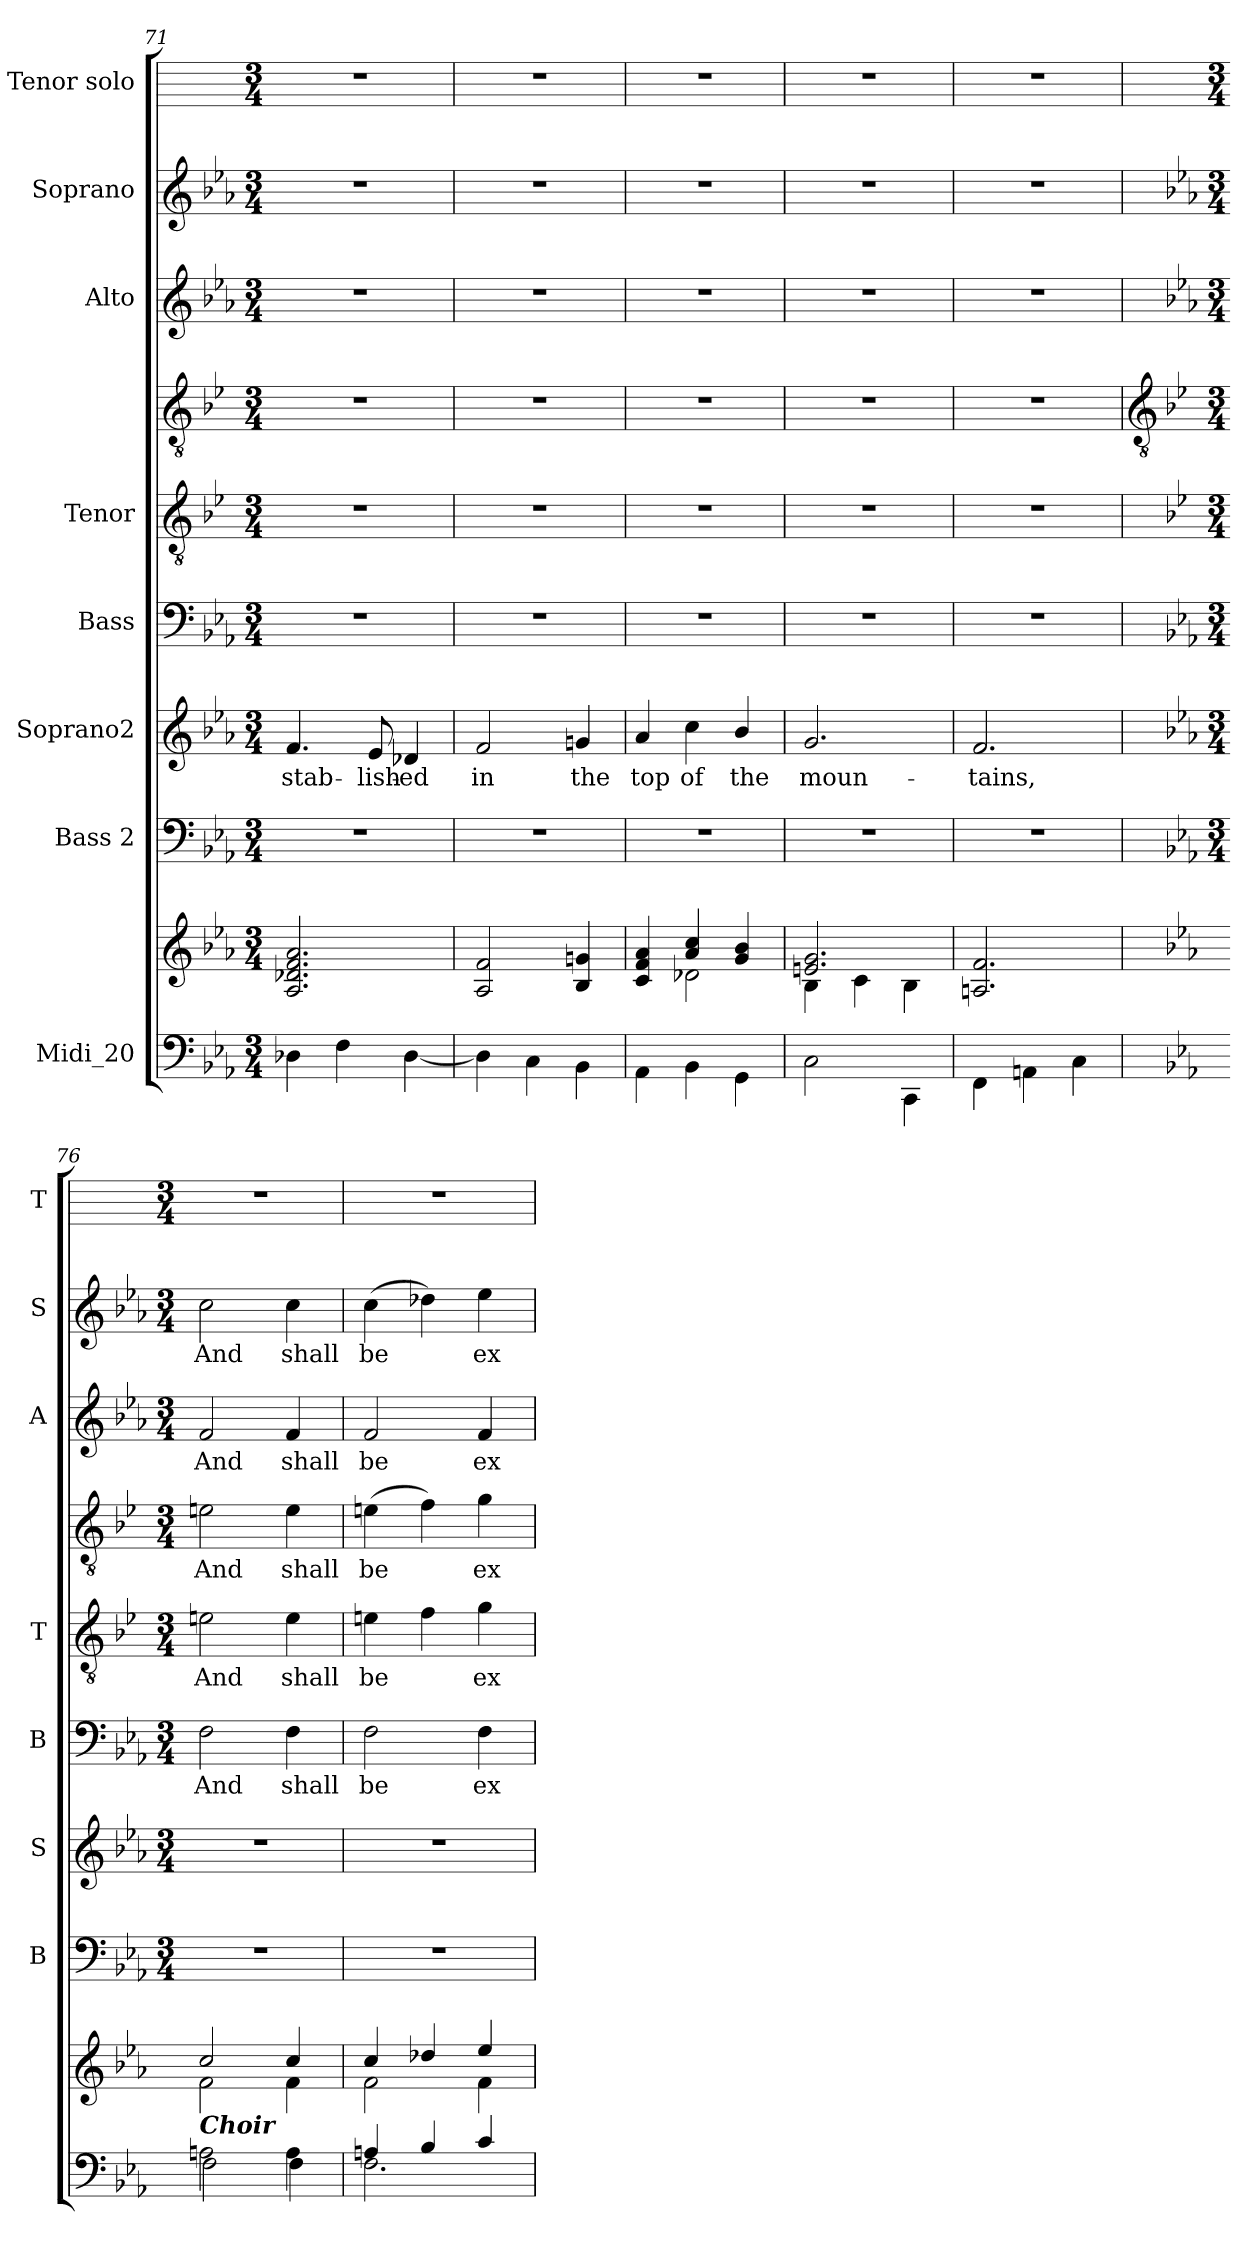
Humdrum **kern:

**kern	**kern	**kern	**kern	**text	**kern	**text	**kern	**text	**kern	**text	**kern	**text	**kern	**text	**kern
*part8	*part8	*part7	*part6	*part6	*part5	*part5	*part4	*part4	*part4	*part4	*part3	*part3	*part2	*part2	*part1
*staff10	*staff9	*staff8	*staff7	*staff7	*staff6	*staff6	*staff5	*staff5	*staff4	*staff4	*staff3	*staff3	*staff2	*staff2	*staff1
*I"Midi_20	*	*I"Bass 2	*I"Soprano2	*	*I"Bass	*	*I"Tenor	*	*	*	*I"Alto	*	*I"Soprano	*	*I"Tenor solo
*	*	*I'B	*I'S	*	*I'B	*	*I'T	*	*	*	*I'A	*	*I'S	*	*I'T
*clefF4	*clefG2	*clefF4	*clefG2	*	*clefF4	*	*clefGv2	*	*clefGv2	*	*clefG2	*	*clefG2	*	*
*	*	*	*	*	*	*	*ITrd4c7	*	*ITrd4c7	*	*	*	*	*	*
*k[b-e-a-]	*k[b-e-a-]	*k[b-e-a-]	*k[b-e-a-]	*	*k[b-e-a-]	*	*k[b-e-a-]	*	*k[b-e-a-]	*	*k[b-e-a-]	*	*k[b-e-a-]	*	*
*E-:	*E-:	*E-:	*E-:	*	*E-:	*	*E-:	*	*E-:	*	*E-:	*	*E-:	*	*
*M3/4	*M3/4	*M3/4	*M3/4	*	*M3/4	*	*M3/4	*	*M3/4	*	*M3/4	*	*M3/4	*	*M3/4
=71	=71	=71	=71	=71	=71	=71	=71	=71	=71	=71	=71	=71	=71	=71	=71
*	*^	*	*	*	*	*	*	*	*	*	*	*	*	*	*
!LO:N:vis=1	!	!LO:N:vis=1	!LO:N:vis=1	!	!LO:LY:b	!	!	!	!	!	!	!	!	!	!	!
*^	*	*	*	*	*	*	*	*	*	*	*	*	*	*	*	*
2.ryy	4D-X\	2.A-/ 2.d-X/ 2.f/ 2.a-/	2.ryy	2.r	4.f	-stab-	2.r	.	2.r	.	2.r	.	2.r	.	2.r	.	2.r
.	4F\	.	.	.	.	.	.	.	.	.	.	.	.	.	.	.	.
!	!	!	!	!	!	!LO:LY:b	!	!	!	!	!	!	!	!	!	!	!
.	.	.	.	.	8e-	-lish-	.	.	.	.	.	.	.	.	.	.	.
!	!	!	!	!	!	!LO:LY:b	!	!	!	!	!	!	!	!	!	!	!
.	[4D-\	.	.	.	4d-X	-ed	.	.	.	.	.	.	.	.	.	.	.
=72	=72	=72	=72	=72	=72	=72	=72	=72	=72	=72	=72	=72	=72	=72	=72	=72	=72
!LO:N:vis=1	!	!	!	!LO:N:vis=1	!	!LO:LY:b	!	!	!	!	!	!	!	!	!	!	!
2.ryy	4D-\]	2A-/ 2f/	2.f\yy	2.r	2f	in	2.r	.	2.r	.	2.r	.	2.r	.	2.r	.	2.r
.	4C\	.	.	.	.	.	.	.	.	.	.	.	.	.	.	.	.
!	!	!	!	!	!	!LO:LY:b	!	!	!	!	!	!	!	!	!	!	!
.	4BB-\	4B-/ 4gn/	.	.	4gn	the	.	.	.	.	.	.	.	.	.	.	.
=73	=73	=73	=73	=73	=73	=73	=73	=73	=73	=73	=73	=73	=73	=73	=73	=73	=73
!LO:N:vis=1	!	!	!	!LO:N:vis=1	!	!LO:LY:b	!	!	!	!	!	!	!	!	!	!	!
2.ryy	4AA-\	4c/ 4f/ 4a-/	4ryy	2.r	4a-	top	2.r	.	2.r	.	2.r	.	2.r	.	2.r	.	2.r
!	!	!	!	!	!	!LO:LY:b	!	!	!	!	!	!	!	!	!	!	!
.	4BB-\	4a-/ 4cc/	2d-X\	.	4cc	of	.	.	.	.	.	.	.	.	.	.	.
!	!	!	!	!	!	!LO:LY:b	!	!	!	!	!	!	!	!	!	!	!
.	4GG\	4g/ 4b-/	.	.	4b-/	the	.	.	.	.	.	.	.	.	.	.	.
=74	=74	=74	=74	=74	=74	=74	=74	=74	=74	=74	=74	=74	=74	=74	=74	=74	=74
!LO:N:vis=1	!	!	!	!LO:N:vis=1	!	!LO:LY:b	!	!	!	!	!	!	!	!	!	!	!
2.ryy	2C\	2.en/ 2.g/	4B-\	2.r	2.g	moun-	2.r	.	2.r	.	2.r	.	2.r	.	2.r	.	2.r
.	.	.	4c\	.	.	.	.	.	.	.	.	.	.	.	.	.	.
.	4CC\	.	4B-\	.	.	.	.	.	.	.	.	.	.	.	.	.	.
=75	=75	=75	=75	=75	=75	=75	=75	=75	=75	=75	=75	=75	=75	=75	=75	=75	=75
!LO:N:vis=1	!	!	!LO:N:vis=1	!LO:N:vis=1	!	!LO:LY:b	!	!	!	!	!	!	!	!	!	!	!
2.ryy	4FF\	2.An/ 2.f/	2.ryy	2.r	2.f	-tains,	2.r	.	2.r	.	2.r	.	2.r	.	2.r	.	2.r
.	4AAn\	.	.	.	.	.	.	.	.	.	.	.	.	.	.	.	.
.	4C\	.	.	.	.	.	.	.	.	.	.	.	.	.	.	.	.
!!LO:LB:g=z
=76	=76	=76	=76	=76	=76	=76	=76	=76	=76	=76	=76	=76	=76	=76	=76	=76	=76
*	*	*	*	*	*	*	*	*	*	*	*clefGv2	*	*	*	*	*	*
*	*	*	*	*	*	*	*k[b-e-a-]	*	*k[b-e-a-]	*	*k[b-e-a-]	*	*k[b-e-a-]	*	*k[b-e-a-]	*	*
*	*	*	*	*	*	*	*E-:	*	*E-:	*	*E-:	*	*E-:	*	*E-:	*	*
*	*	*	*	*M3/4	*M3/4	*	*M3/4	*	*M3/4	*	*M3/4	*	*M3/4	*	*M3/4	*	*M3/4
!	!	!LO:TX:b:Bi:t=Choir	!	!	!	!	!	!	!	!	!	!	!	!	!	!	!
!	!	!	!	!	!	!	!	!LO:LY:b	!	!LO:LY:b	!	!LO:LY:b	!	!LO:LY:b	!	!LO:LY:b	!
2An\	2F	2cc/	2f\	2.r	2.r	.	2F	And	2An	And	2An	And	2f	And	2cc	And	2.r
!	!	!	!	!	!	!	!	!LO:LY:b	!	!LO:LY:b	!	!LO:LY:b	!	!LO:LY:b	!	!LO:LY:b	!
4A\	4F	4cc/	4f\	.	.	.	4F	shall	4A	shall	4A	shall	4f	shall	4cc	shall	.
=77	=77	=77	=77	=77	=77	=77	=77	=77	=77	=77	=77	=77	=77	=77	=77	=77	=77
!	!	!	!	!	!	!	!	!LO:LY:b	!	!LO:LY:b	!	!LO:LY:b	!	!LO:LY:b	!	!LO:LY:b	!
4An/	2.F	4cc/	2f\	2.r	2.r	.	2F	be	4An	be	(<4An	be	2f	be	(>4cc	be	2.r
4B-/	.	4dd-X/	.	.	.	.	.	.	4B-	.	4B-)	.	.	.	4dd-X)	.	.
!	!	!	!	!	!	!	!	!LO:LY:b	!	!LO:LY:b	!	!LO:LY:b	!	!LO:LY:b	!	!LO:LY:b	!
4c/	.	4ee-/	4f\	.	.	.	4F	ex-	4c	ex-	4c	ex-	4f	ex-	4ee-	ex-	.
*v	*v	*	*	*	*	*	*	*	*	*	*	*	*	*	*	*	*
*	*v	*v	*	*	*	*	*	*	*	*	*	*	*	*	*	*
=	=	=	=	=	=	=	=	=	=	=	=	=	=	=	=
*-	*-	*-	*-	*-	*-	*-	*-	*-	*-	*-	*-	*-	*-	*-	*-
